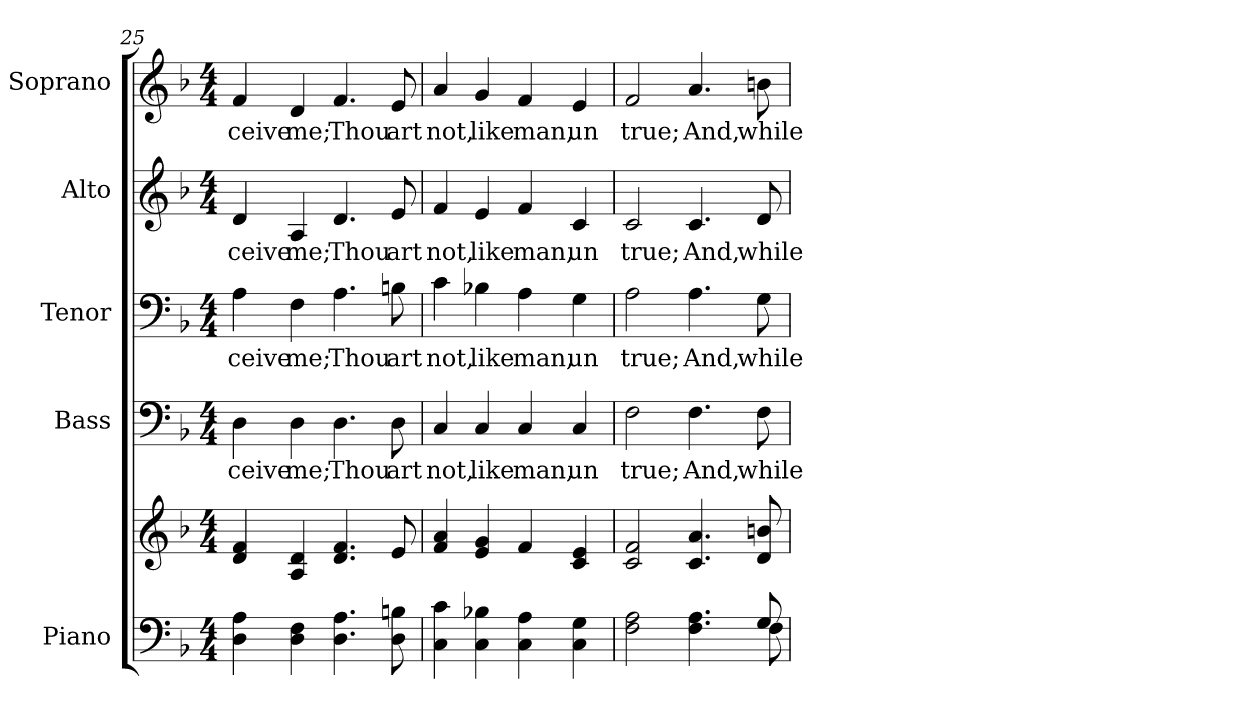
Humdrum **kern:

**kern	**kern	**kern	**text	**kern	**text	**kern	**text	**kern	**text
*part5	*part5	*part4	*part4	*part3	*part3	*part2	*part2	*part1	*part1
*staff6	*staff5	*staff4	*staff4	*staff3	*staff3	*staff2	*staff2	*staff1	*staff1
*I"Piano	*	*I"Bass	*	*I"Tenor	*	*I"Alto	*	*I"Soprano	*
*I'Pno.	*	*I'B.	*	*I'T.	*	*I'A.	*	*I'S.	*
!!LO:PB:g=z
*clefF4	*clefG2	*clefF4	*	*clefF4	*	*clefG2	*	*clefG2	*
*k[b-]	*k[b-]	*k[b-]	*	*k[b-]	*	*k[b-]	*	*k[b-]	*
*F:	*F:	*F:	*	*F:	*	*F:	*	*F:	*
*M4/4	*M4/4	*M4/4	*	*M4/4	*	*M4/4	*	*M4/4	*
=25	=25	=25	=25	=25	=25	=25	=25	=25	=25
!	!	!	!LO:LY:b:color=#000000	!	!	!	!	!	!
!	!	!	!	!	!LO:LY:b:color=#000000	!	!	!	!
!	!	!	!	!	!	!	!LO:LY:b:color=#000000	!	!
!	!	!	!	!	!	!	!	!	!LO:LY:b:color=#000000
4Di\ 4Ai	4di/ 4fi	4Di\	-ceive	4Ai\	-ceive	4di/	-ceive	4fi/	-ceive
!	!	!	!LO:LY:b:color=#000000	!	!	!	!	!	!
!	!	!	!	!	!LO:LY:b:color=#000000	!	!	!	!
!	!	!	!	!	!	!	!LO:LY:b:color=#000000	!	!
!	!	!	!	!	!	!	!	!	!LO:LY:b:color=#000000
4Di\ 4Fi	4Ai/ 4di	4Di\	me;	4Fi\	me;	4Ai/	me;	4di/	me;
!	!	!	!LO:LY:b:color=#000000	!	!	!	!	!	!
!	!	!	!	!	!LO:LY:b:color=#000000	!	!	!	!
!	!	!	!	!	!	!	!LO:LY:b:color=#000000	!	!
!	!	!	!	!	!	!	!	!	!LO:LY:b:color=#000000
4.Di\ 4.Ai	4.di/ 4.fi	4.Di\	Thou	4.Ai\	Thou	4.di/	Thou	4.fi/	Thou
!	!	!	!LO:LY:b:color=#000000	!	!	!	!	!	!
!	!	!	!	!	!LO:LY:b:color=#000000	!	!	!	!
!	!	!	!	!	!	!	!LO:LY:b:color=#000000	!	!
!	!	!	!	!	!	!	!	!	!LO:LY:b:color=#000000
8Di\ 8Bni	8ei/	8Di\	art	8Bni\	art	8ei/	art	8ei/	art
=26	=26	=26	=26	=26	=26	=26	=26	=26	=26
!	!	!	!LO:LY:b:color=#000000	!	!	!	!	!	!
!	!	!	!	!	!LO:LY:b:color=#000000	!	!	!	!
!	!	!	!	!	!	!	!LO:LY:b:color=#000000	!	!
!	!	!	!	!	!	!	!	!	!LO:LY:b:color=#000000
4Ci\ 4ci	4fi/ 4ai	4Ci/	not,	4ci\	not,	4fi/	not,	4ai/	not,
!	!	!	!LO:LY:b:color=#000000	!	!	!	!	!	!
!	!	!	!	!	!LO:LY:b:color=#000000	!	!	!	!
!	!	!	!	!	!	!	!LO:LY:b:color=#000000	!	!
!	!	!	!	!	!	!	!	!	!LO:LY:b:color=#000000
4Ci\ 4B-Xi	4ei/ 4gi	4Ci/	like	4B-Xi\	like	4ei/	like	4gi/	like
!	!	!	!LO:LY:b:color=#000000	!	!	!	!	!	!
!	!	!	!	!	!LO:LY:b:color=#000000	!	!	!	!
!	!	!	!	!	!	!	!LO:LY:b:color=#000000	!	!
!	!	!	!	!	!	!	!	!	!LO:LY:b:color=#000000
4Ci\ 4Ai	4fi/	4Ci/	man,	4Ai\	man,	4fi/	man,	4fi/	man,
!	!	!	!LO:LY:b:color=#000000	!	!	!	!	!	!
!	!	!	!	!	!LO:LY:b:color=#000000	!	!	!	!
!	!	!	!	!	!	!	!LO:LY:b:color=#000000	!	!
!	!	!	!	!	!	!	!	!	!LO:LY:b:color=#000000
4Ci\ 4Gi	4ci/ 4ei	4Ci/	un	4Gi\	un	4ci/	un	4ei/	un
!!LO:PB:g=z
=27	=27	=27	=27	=27	=27	=27	=27	=27	=27
*^	*	*	*	*	*	*	*	*	*
!	!	!	!	!LO:LY:b:color=#000000	!	!	!	!	!	!
!	!	!	!	!	!	!LO:LY:b:color=#000000	!	!	!	!
!	!	!	!	!	!	!	!	!LO:LY:b:color=#000000	!	!
!	!	!	!	!	!	!	!	!	!	!LO:LY:b:color=#000000
2Fi\ 2Ai	2ryy	2ci/ 2fi	2Fi\	true;	2Ai\	true;	2ci/	true;	2fi/	true;
!	!	!	!	!LO:LY:b:color=#000000	!	!	!	!	!	!
!	!	!	!	!	!	!LO:LY:b:color=#000000	!	!	!	!
!	!	!	!	!	!	!	!	!LO:LY:b:color=#000000	!	!
!	!	!	!	!	!	!	!	!	!	!LO:LY:b:color=#000000
4.Fi\ 4.Ai	4ryy	4.ci/ 4.ai	4.Fi\	And,	4.Ai\	And,	4.ci/	And,	4.ai/	And,
.	8ryy	.	.	.	.	.	.	.	.	.
!	!	!	!	!LO:LY:b:color=#000000	!	!	!	!	!	!
!	!	!	!	!	!	!LO:LY:b:color=#000000	!	!	!	!
!	!	!	!	!	!	!	!	!LO:LY:b:color=#000000	!	!
!	!	!	!	!	!	!	!	!	!	!LO:LY:b:color=#000000
8Gi/	8Fi\	8di/ 8bni	8Fi\	while	8Gi\	while	8di/	while	8bni\	while
*v	*v	*	*	*	*	*	*	*	*	*
=	=	=	=	=	=	=	=	=	=
*-	*-	*-	*-	*-	*-	*-	*-	*-	*-
